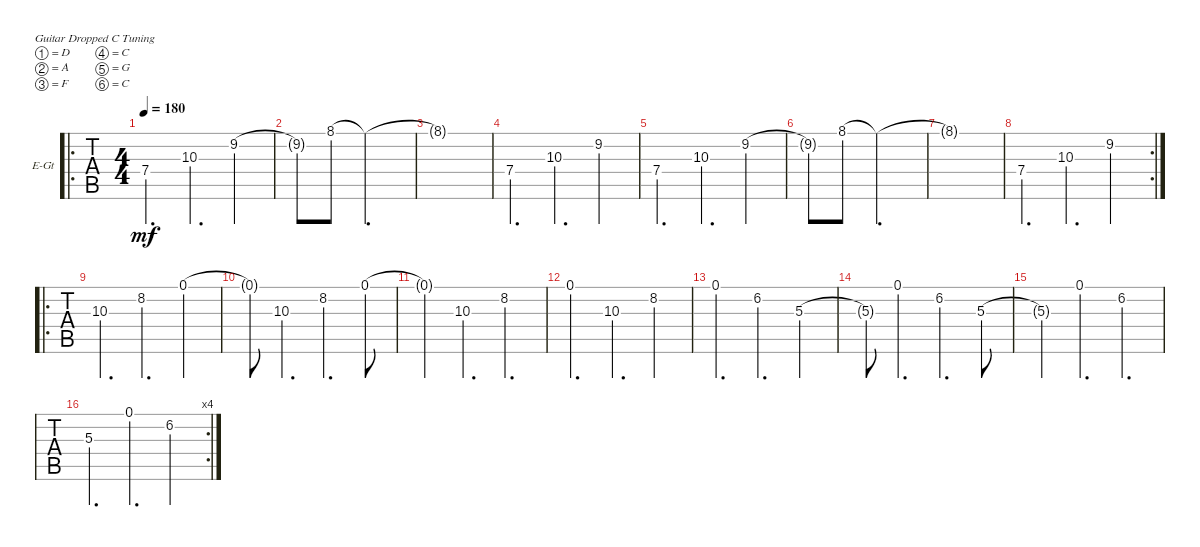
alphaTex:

\defaultSystemsLayout 4
\bracketExtendMode groupsimilarinstruments
\firstSystemTrackNameOrientation horizontal
\otherSystemsTrackNameOrientation horizontal
\track ("Clean Guitar" "E-Gt") {instrument electricguitarclean}
\staff {tabs}
\tuning (D4 A3 F3 C3 G2 C2)
\ro
\ts (4 4)
\tempo 180
\clef g2
\ks c
7.4.4{d dy mf} 10.3.4{d} 9.2.4 |
9.2{t}.8 8.1.8 8.1{t}.2{d} |
8.1{t}.1 |
7.4.4{d} 10.3.4{d} 9.2.4 |
7.4.4{d} 10.3.4{d} 9.2.4 |
9.2{t}.8 8.1.8 8.1{t}.2{d} |
8.1{t}.1 |
\rc 2
7.4.4{d} 10.3.4{d} 9.2.4 |
\ro
10.3.4{d} 8.2.4{d} 0.1.4 |
0.1{t}.8 10.3.4{d} 8.2.4{d} 0.1.8 |
0.1{t}.4 10.3.4{d} 8.2.4{d} |
0.1.4{d} 10.3.4{d} 8.2.4 |
0.1.4{d} 6.2.4{d} 5.3.4 |
5.3{t}.8 0.1.4{d} 6.2.4{d} 5.3.8 |
5.3{t}.4 0.1.4{d} 6.2.4{d} |
\rc 4
5.3.4{d} 0.1.4{d} 6.2.4
